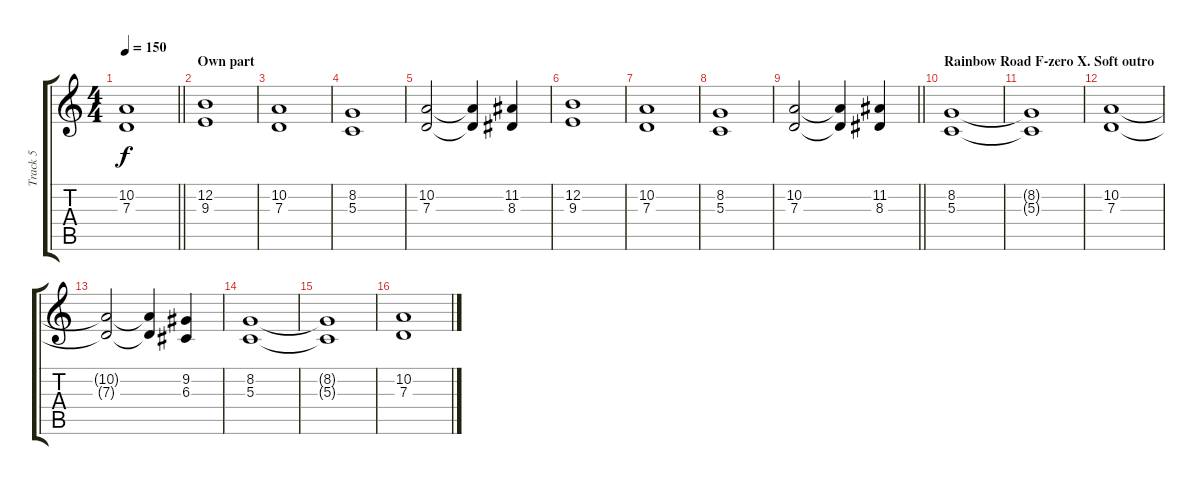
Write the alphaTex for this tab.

\track ("Track 5" "Track 5") {instrument drawbarorgan}
\staff {score tabs}
\tuning (E4 B3 G3 D3 A2 E2) {hide}
\ts (4 4)
\tempo 150
\clef g2
\barLineRight lightlight
\ks c
(10.2 7.3).1{dy f} |
\section ("" "Own part")
(12.2 9.3).1 |
(10.2 7.3).1 |
(8.2 5.3).1 |
(10.2 7.3).2 (10.2{t} 7.3{t}).4 (11.2 8.3).4 |
(12.2 9.3).1 |
(10.2 7.3).1 |
(8.2 5.3).1 |
\barLineRight lightlight
(10.2 7.3).2 (10.2{t} 7.3{t}).4 (11.2 8.3).4 |
\section ("" "Rainbow Road F-zero X. Soft outro")
(8.2 5.3).1 |
(8.2{t} 5.3{t}).1 |
(10.2 7.3).1 |
(10.2{t} 7.3{t}).2 (10.2{t} 7.3{t}).4 (9.2 6.3).4 |
(8.2 5.3).1 |
(8.2{t} 5.3{t}).1 |
(10.2 7.3).1
